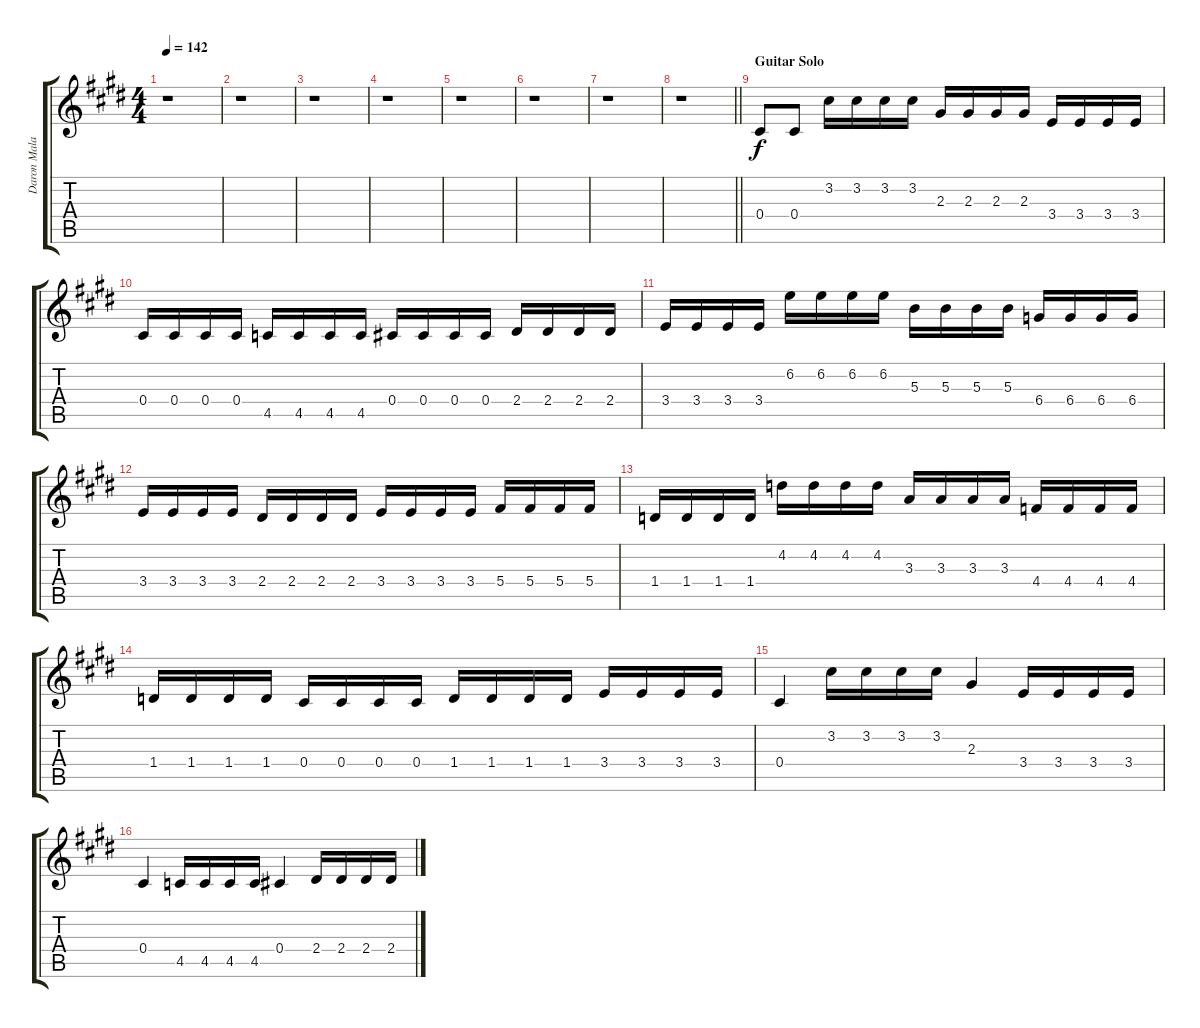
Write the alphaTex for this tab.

\track ("Daron Malakian [Guitar 5]" "Daron Mala") {instrument distortionguitar}
\staff {score tabs}
\tuning (Eb4 Bb3 Gb3 Db3 Ab2 Db2) {hide}
\ts (4 4)
\tempo 142
\clef g2
\ks c#minor
r.1{dy f} |
r.1 |
r.1 |
r.1 |
r.1 |
r.1 |
r.1 |
\barLineRight lightlight
r.1 |
\section ("" "Guitar Solo")
0.4.8 0.4.8 3.2.16 3.2.16 3.2.16 3.2.16 2.3.16 2.3.16 2.3.16 2.3.16 3.4.16 3.4.16 3.4.16 3.4.16 |
0.4.16 0.4.16 0.4.16 0.4.16 4.5.16 4.5.16 4.5.16 4.5.16 0.4.16 0.4.16 0.4.16 0.4.16 2.4.16 2.4.16 2.4.16 2.4.16 |
3.4.16 3.4.16 3.4.16 3.4.16 6.2.16 6.2.16 6.2.16 6.2.16 5.3.16 5.3.16 5.3.16 5.3.16 6.4.16 6.4.16 6.4.16 6.4.16 |
3.4.16 3.4.16 3.4.16 3.4.16 2.4.16 2.4.16 2.4.16 2.4.16 3.4.16 3.4.16 3.4.16 3.4.16 5.4.16 5.4.16 5.4.16 5.4.16 |
1.4.16 1.4.16 1.4.16 1.4.16 4.2.16 4.2.16 4.2.16 4.2.16 3.3.16 3.3.16 3.3.16 3.3.16 4.4.16 4.4.16 4.4.16 4.4.16 |
1.4.16 1.4.16 1.4.16 1.4.16 0.4.16 0.4.16 0.4.16 0.4.16 1.4.16 1.4.16 1.4.16 1.4.16 3.4.16 3.4.16 3.4.16 3.4.16 |
0.4.4 3.2.16 3.2.16 3.2.16 3.2.16 2.3.4 3.4.16 3.4.16 3.4.16 3.4.16 |
0.4.4 4.5.16 4.5.16 4.5.16 4.5.16 0.4.4 2.4.16 2.4.16 2.4.16 2.4.16
